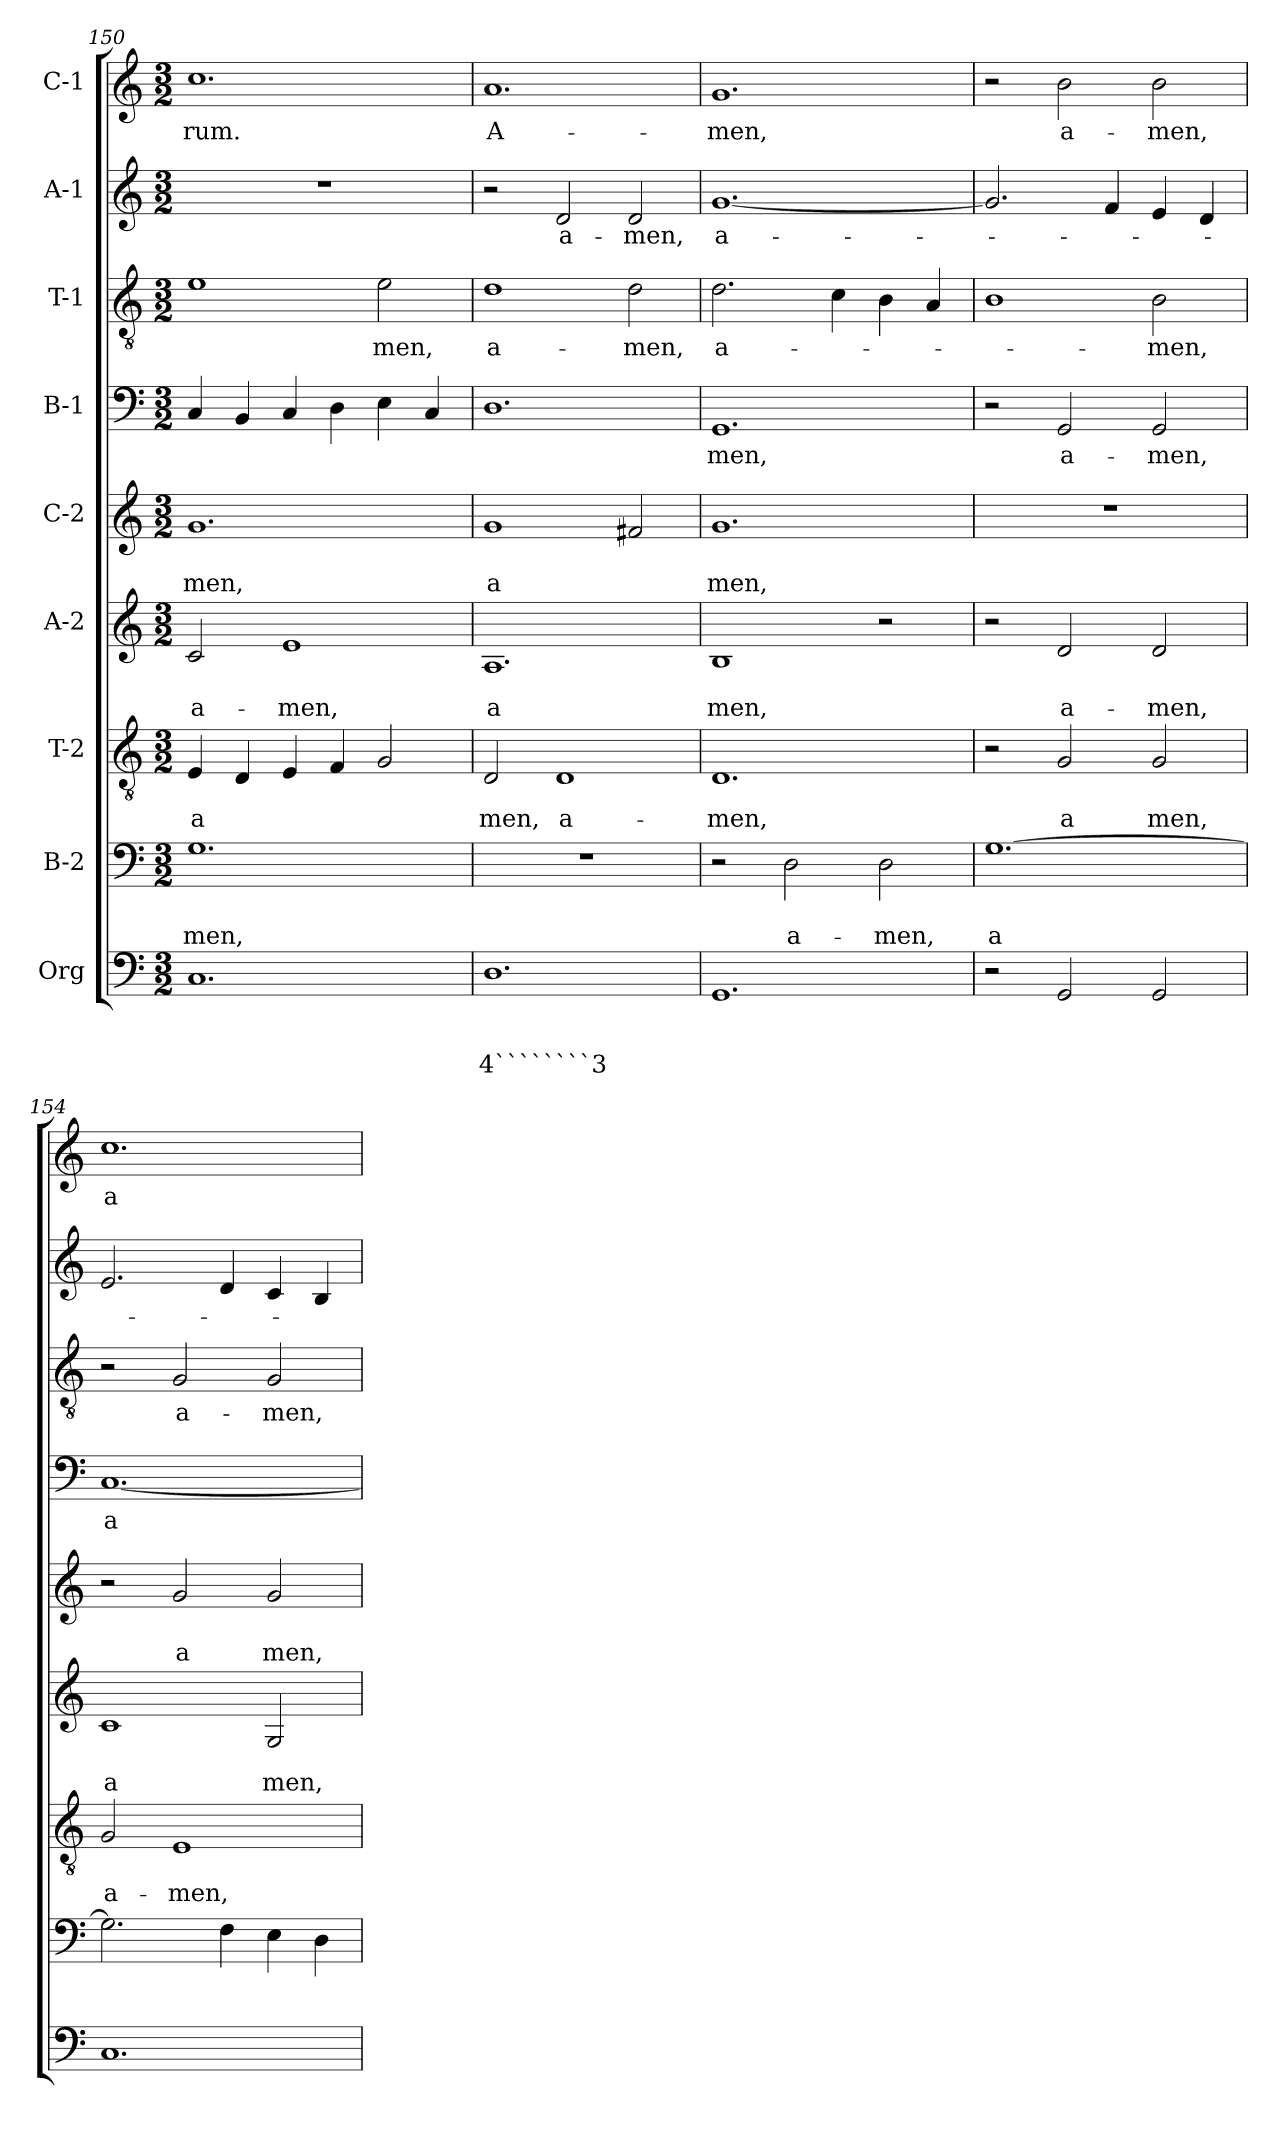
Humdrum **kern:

**kern	**text	**text	**text	**kern	**text	**text	**kern	**text	**text	**kern	**text	**text	**kern	**text	**text	**kern	**text	**kern	**text	**kern	**text	**kern	**text
*part9	*part9	*part9	*part9	*part8	*part8	*part8	*part7	*part7	*part7	*part6	*part6	*part6	*part5	*part5	*part5	*part4	*part4	*part3	*part3	*part2	*part2	*part1	*part1
*staff9	*staff9	*staff9	*staff9	*staff8	*staff8	*staff8	*staff7	*staff7	*staff7	*staff6	*staff6	*staff6	*staff5	*staff5	*staff5	*staff4	*staff4	*staff3	*staff3	*staff2	*staff2	*staff1	*staff1
*I"Org	*	*	*	*I"B-2	*	*	*I"T-2	*	*	*I"A-2	*	*	*I"C-2	*	*	*I"B-1	*	*I"T-1	*	*I"A-1	*	*I"C-1	*
*clefF4	*	*	*	*clefF4	*	*	*clefGv2	*	*	*clefG2	*	*	*clefG2	*	*	*clefF4	*	*clefGv2	*	*clefG2	*	*clefG2	*
*k[]	*	*	*	*k[]	*	*	*k[]	*	*	*k[]	*	*	*k[]	*	*	*k[]	*	*k[]	*	*k[]	*	*k[]	*
*C:	*	*	*	*C:	*	*	*C:	*	*	*C:	*	*	*C:	*	*	*C:	*	*C:	*	*C:	*	*C:	*
*M3/2	*	*	*	*M3/2	*	*	*M3/2	*	*	*M3/2	*	*	*M3/2	*	*	*M3/2	*	*M3/2	*	*M3/2	*	*M3/2	*
=150	=150	=150	=150	=150	=150	=150	=150	=150	=150	=150	=150	=150	=150	=150	=150	=150	=150	=150	=150	=150	=150	=150	=150
!	!	!	!	!	!	!LO:LY:b	!	!	!LO:LY:b	!	!	!LO:LY:b	!	!	!LO:LY:b	!	!	!	!	!	!	!	!LO:LY:b
1.C	.	.	.	1.G	.	-men,	4E/	.	a	2c/	.	a-	1.g	.	-men,	4C/	.	1e	.	1.r	.	1.cc	-rum.
.	.	.	.	.	.	.	4D/	.	.	.	.	.	.	.	.	4BB/	.	.	.	.	.	.	.
!	!	!	!	!	!	!	!	!	!	!	!	!LO:LY:b	!	!	!	!	!	!	!	!	!	!	!
.	.	.	.	.	.	.	4E/	.	.	1e	.	-men,	.	.	.	4C/	.	.	.	.	.	.	.
.	.	.	.	.	.	.	4F/	.	.	.	.	.	.	.	.	4D\	.	.	.	.	.	.	.
!	!	!	!	!	!	!	!	!	!	!	!	!	!	!	!	!	!	!	!LO:LY:b	!	!	!	!
.	.	.	.	.	.	.	2G/	.	.	.	.	.	.	.	.	4E\	.	2e\	-men,	.	.	.	.
.	.	.	.	.	.	.	.	.	.	.	.	.	.	.	.	4C/	.	.	.	.	.	.	.
=151	=151	=151	=151	=151	=151	=151	=151	=151	=151	=151	=151	=151	=151	=151	=151	=151	=151	=151	=151	=151	=151	=151	=151
!	!	!	!LO:LY:b	!	!	!	!	!	!LO:LY:b	!	!	!LO:LY:b	!	!	!LO:LY:b	!	!	!	!LO:LY:b	!	!	!	!LO:LY:b
1.D	.	.	4````````3	1.r	.	.	2D/	.	men,	1.A	.	a	1g	.	a	1.D	.	1d	a-	2r	.	1.a	A-
!	!	!	!	!	!	!	!	!	!LO:LY:b	!	!	!	!	!	!	!	!	!	!	!	!LO:LY:b	!	!
.	.	.	.	.	.	.	1D	.	a-	.	.	.	.	.	.	.	.	.	.	2d/	a-	.	.
!	!	!	!	!	!	!	!	!	!	!	!	!	!	!	!	!	!	!	!LO:LY:b	!	!LO:LY:b	!	!
.	.	.	.	.	.	.	.	.	.	.	.	.	2f#X/	.	.	.	.	2d\	-men,	2d/	-men,	.	.
!!LO:PB:g=z
=152	=152	=152	=152	=152	=152	=152	=152	=152	=152	=152	=152	=152	=152	=152	=152	=152	=152	=152	=152	=152	=152	=152	=152
!	!	!	!	!	!	!	!	!	!LO:LY:b	!	!	!LO:LY:b	!	!	!LO:LY:b	!	!LO:LY:b	!	!LO:LY:b	!	!LO:LY:b	!	!LO:LY:b
1.GG	.	.	.	2r	.	.	1.D	.	-men,	1B	.	men,	1.g	.	men,	1.GG	-men,	2.d\	a-	[1.g	a-	1.g	-men,
!	!	!	!	!	!	!LO:LY:b	!	!	!	!	!	!	!	!	!	!	!	!	!	!	!	!	!
.	.	.	.	2D\	.	a-	.	.	.	.	.	.	.	.	.	.	.	.	.	.	.	.	.
.	.	.	.	.	.	.	.	.	.	.	.	.	.	.	.	.	.	4c\	.	.	.	.	.
!	!	!	!	!	!	!LO:LY:b	!	!	!	!	!	!	!	!	!	!	!	!	!	!	!	!	!
.	.	.	.	2D\	.	-men,	.	.	.	2r	.	.	.	.	.	.	.	4B\	.	.	.	.	.
.	.	.	.	.	.	.	.	.	.	.	.	.	.	.	.	.	.	4A/	.	.	.	.	.
=153	=153	=153	=153	=153	=153	=153	=153	=153	=153	=153	=153	=153	=153	=153	=153	=153	=153	=153	=153	=153	=153	=153	=153
!	!	!	!	!	!	!LO:LY:b	!	!	!	!	!	!	!	!	!	!	!	!	!	!	!	!	!
2r	.	.	.	[1.G	.	a	2r	.	.	2r	.	.	1.r	.	.	2r	.	1B	.	2.g/]	.	2r	.
!	!	!	!	!	!	!	!	!	!LO:LY:b	!	!	!LO:LY:b	!	!	!	!	!LO:LY:b	!	!	!	!	!	!LO:LY:b
2GG/	.	.	.	.	.	.	2G/	.	a	2d/	.	a-	.	.	.	2GG/	a-	.	.	.	.	2b\	a-
.	.	.	.	.	.	.	.	.	.	.	.	.	.	.	.	.	.	.	.	4f/	.	.	.
!	!	!	!	!	!	!	!	!	!LO:LY:b	!	!	!LO:LY:b	!	!	!	!	!LO:LY:b	!	!LO:LY:b	!	!	!	!LO:LY:b
2GG/	.	.	.	.	.	.	2G/	.	men,	2d/	.	-men,	.	.	.	2GG/	-men,	2B\	-men,	4e/	.	2b\	-men,
.	.	.	.	.	.	.	.	.	.	.	.	.	.	.	.	.	.	.	.	4d/	.	.	.
=154	=154	=154	=154	=154	=154	=154	=154	=154	=154	=154	=154	=154	=154	=154	=154	=154	=154	=154	=154	=154	=154	=154	=154
!	!	!	!	!	!	!	!	!	!LO:LY:b	!	!	!LO:LY:b	!	!	!	!	!LO:LY:b	!	!	!	!	!	!LO:LY:b
1.C	.	.	.	2.G\]	.	.	2G/	.	a-	1c	.	a	2r	.	.	[1.C	a-	2r	.	2.e/	.	1.cc	a-
!	!	!	!	!	!	!	!	!	!LO:LY:b	!	!	!	!	!	!LO:LY:b	!	!	!	!LO:LY:b	!	!	!	!
.	.	.	.	.	.	.	1E	.	-men,	.	.	.	2g/	.	a	.	.	2G/	a-	.	.	.	.
.	.	.	.	4F\	.	.	.	.	.	.	.	.	.	.	.	.	.	.	.	4d/	.	.	.
!	!	!	!	!	!	!	!	!	!	!	!	!LO:LY:b	!	!	!LO:LY:b	!	!	!	!LO:LY:b	!	!	!	!
.	.	.	.	4E\	.	.	.	.	.	2G/	.	men,	2g/	.	men,	.	.	2G/	-men,	4c/	.	.	.
.	.	.	.	4D\	.	.	.	.	.	.	.	.	.	.	.	.	.	.	.	4B/	.	.	.
=	=	=	=	=	=	=	=	=	=	=	=	=	=	=	=	=	=	=	=	=	=	=	=
*-	*-	*-	*-	*-	*-	*-	*-	*-	*-	*-	*-	*-	*-	*-	*-	*-	*-	*-	*-	*-	*-	*-	*-
